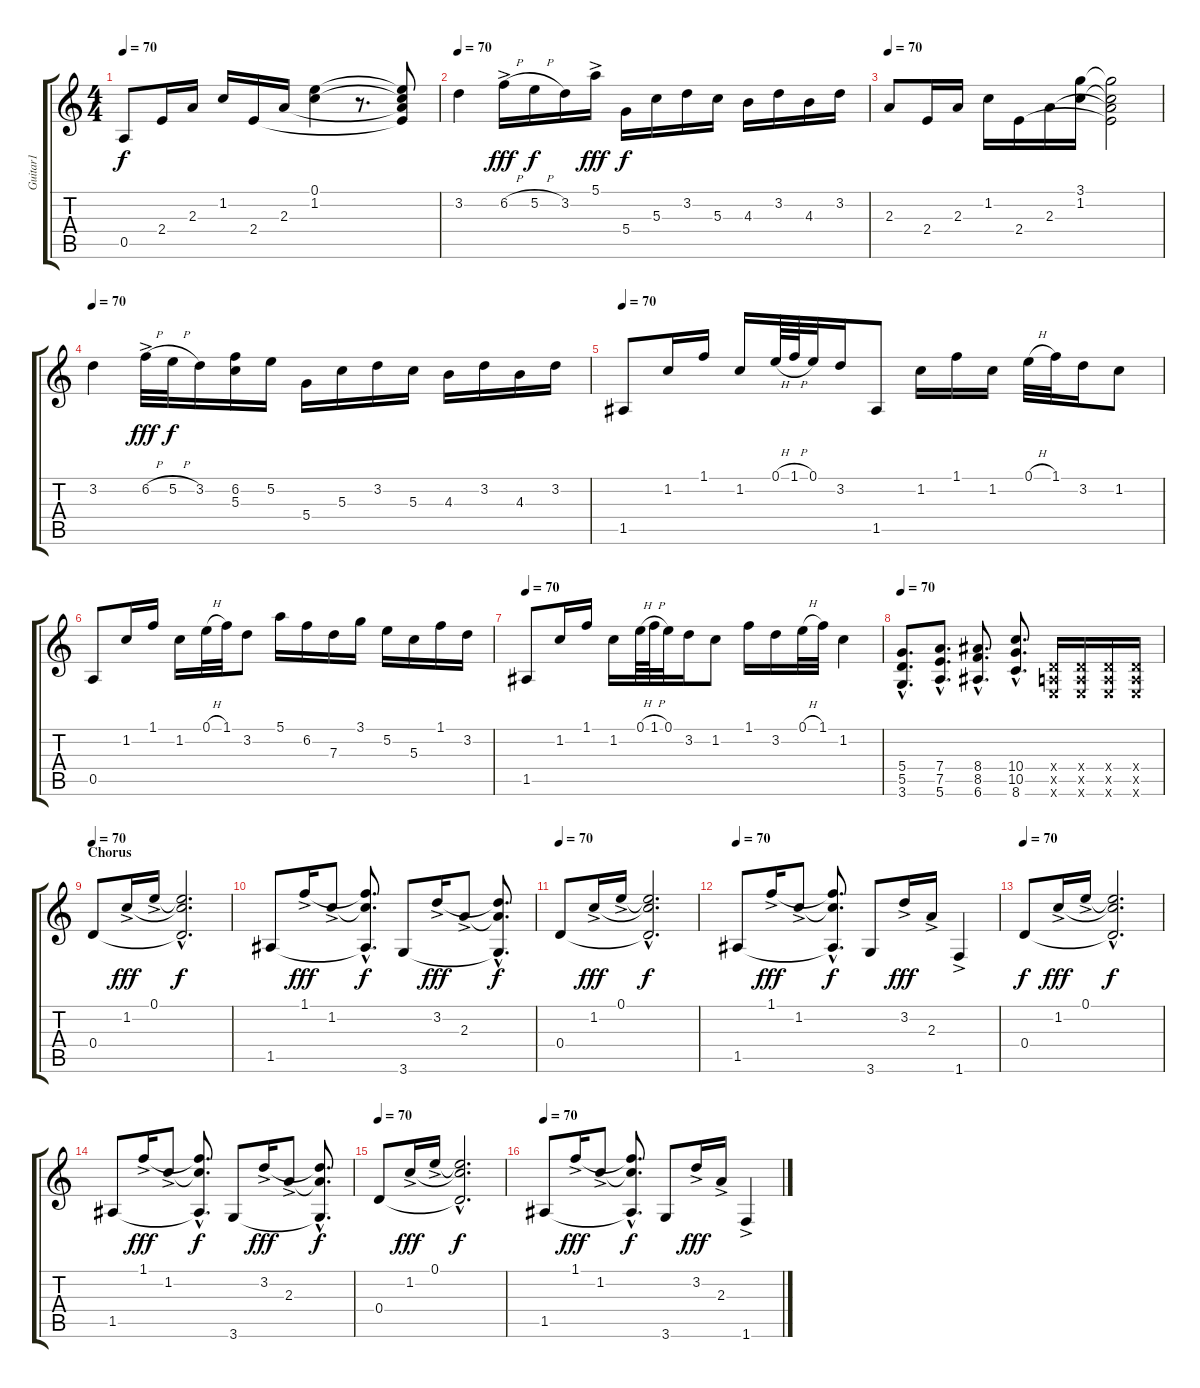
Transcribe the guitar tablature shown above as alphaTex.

\track ("Guitar1" "Guitar1") {instrument acousticguitarsteel}
\staff {score tabs}
\tuning (E4 B3 G3 D3 A2 E2) {hide}
\ts (4 4)
\tempo 70
\clef g2
\ks c
0.5.8{dy f} 2.4.16 2.3.16 1.2.16 2.4.16 2.3.16 (0.1 1.2).4 r.8{d} (0.1{t} 1.2{t} 2.3{t} 2.4{t}).8 |
\tempo 70
3.2.4 6.2{h ac}.16{dy fff} 5.2{h}.16{dy f} 3.2.16 5.1{ac}.16{dy fff} 5.4.16{dy f} 5.3.16 3.2.16 5.3.16 4.3.16 3.2.16 4.3.16 3.2.16 |
\tempo 70
2.3.8 2.4.16 2.3.16 1.2.16 2.4.16 2.3.16 (3.1 1.2).16 (3.1{t} 1.2{t} 2.3{t} 2.4{t}).2 |
\tempo 70
3.2.4 6.2{h ac}.32{dy fff} 5.2{h}.32{dy f} 3.2.16 (6.2 5.3).16 5.2.16 5.4.16 5.3.16 3.2.16 5.3.16 4.3.16 3.2.16 4.3.16 3.2.16 |
\tempo 70
1.5.8 1.2.16 1.1.16 1.2.16 0.1{h}.64 1.1{h}.64 0.1.32 3.2.16 1.5.8 1.2.16 1.1.16 1.2.16 0.1{h}.32 1.1.32 3.2.16 1.2.8 |
0.5.8 1.2.16 1.1.16 1.2.16 0.1{h}.32 1.1.32 3.2.8 5.1.16 6.2.16 7.3.16 3.1.16 5.2.16 5.3.16 1.1.16 3.2.16 |
\tempo 70
1.5.8 1.2.16 1.1.16 1.2.16 0.1{h}.64 1.1{h}.64 0.1.32 3.2.16 1.2.8 1.1.16 3.2.16 0.1{h}.32 1.1.32 1.2.4 |
\tempo 70
(5.4{hac} 5.5{hac} 3.6{hac}).8{d volume 10 instrument overdrivenguitar} (7.4{hac} 7.5{hac} 5.6{hac}).8{d} (8.4{hac} 8.5{hac} 6.6{hac}).8{d} (10.4{hac} 10.5{hac} 8.6{hac}).8{d} (0.4{x} 0.5{x} 0.6{x}).16 (0.4{x} 0.5{x} 0.6{x}).16 (0.4{x} 0.5{x} 0.6{x}).16 (0.4{x} 0.5{x} 0.6{x}).16 |
\section ("" "Chorus")
\tempo 70
0.4.8{volume 10 instrument overdrivenguitar} 1.2{ac}.16{dy fff} 0.1{ac}.16 (0.1{hac t} 1.2{hac t} 0.4{hac t}).2{d dy f} |
1.5.8 1.1{ac}.16{dy fff} 1.2{ac}.8 (1.1{hac t} 1.2{hac t} 1.5{hac t}).8{d dy f} 3.6.8 3.2{ac}.16{dy fff} 2.3{ac}.8 (3.2{hac t} 2.3{hac t} 3.6{hac t}).8{d dy f} |
\tempo 70
0.4.8 1.2{ac}.16{dy fff} 0.1{ac}.16 (0.1{hac t} 1.2{hac t} 0.4{hac t}).2{d dy f} |
\tempo 70
1.5.8 1.1{ac}.16{dy fff} 1.2{ac}.8 (1.1{hac t} 1.2{hac t} 1.5{hac t}).8{d dy f} 3.6.8 3.2{ac}.16{dy fff} 2.3{ac}.16 1.6{ac}.4 |
\tempo 70
0.4.8{dy f instrument overdrivenguitar} 1.2{ac}.16{dy fff} 0.1{ac}.16 (0.1{hac t} 1.2{hac t} 0.4{hac t}).2{d dy f} |
1.5.8 1.1{ac}.16{dy fff} 1.2{ac}.8 (1.1{hac t} 1.2{hac t} 1.5{hac t}).8{d dy f} 3.6.8 3.2{ac}.16{dy fff} 2.3{ac}.8 (3.2{hac t} 2.3{hac t} 3.6{hac t}).8{d dy f} |
\tempo 70
0.4.8 1.2{ac}.16{dy fff} 0.1{ac}.16 (0.1{hac t} 1.2{hac t} 0.4{hac t}).2{d dy f} |
\tempo 70
1.5.8 1.1{ac}.16{dy fff} 1.2{ac}.8 (1.1{hac t} 1.2{hac t} 1.5{hac t}).8{d dy f} 3.6.8 3.2{ac}.16{dy fff} 2.3{ac}.16 1.6{ac}.4
